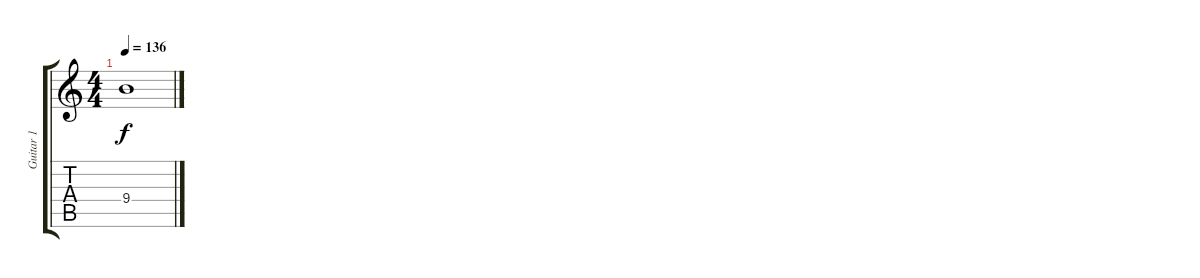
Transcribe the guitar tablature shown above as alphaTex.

\track ("Guitar 1" "Guitar 1") {instrument distortionguitar}
\staff {score tabs}
\tuning (E4 B3 G3 D3 A2 E2) {hide}
\ts (4 4)
\tempo 136
\clef g2
\ks c
9.4{t}.1{dy f}
